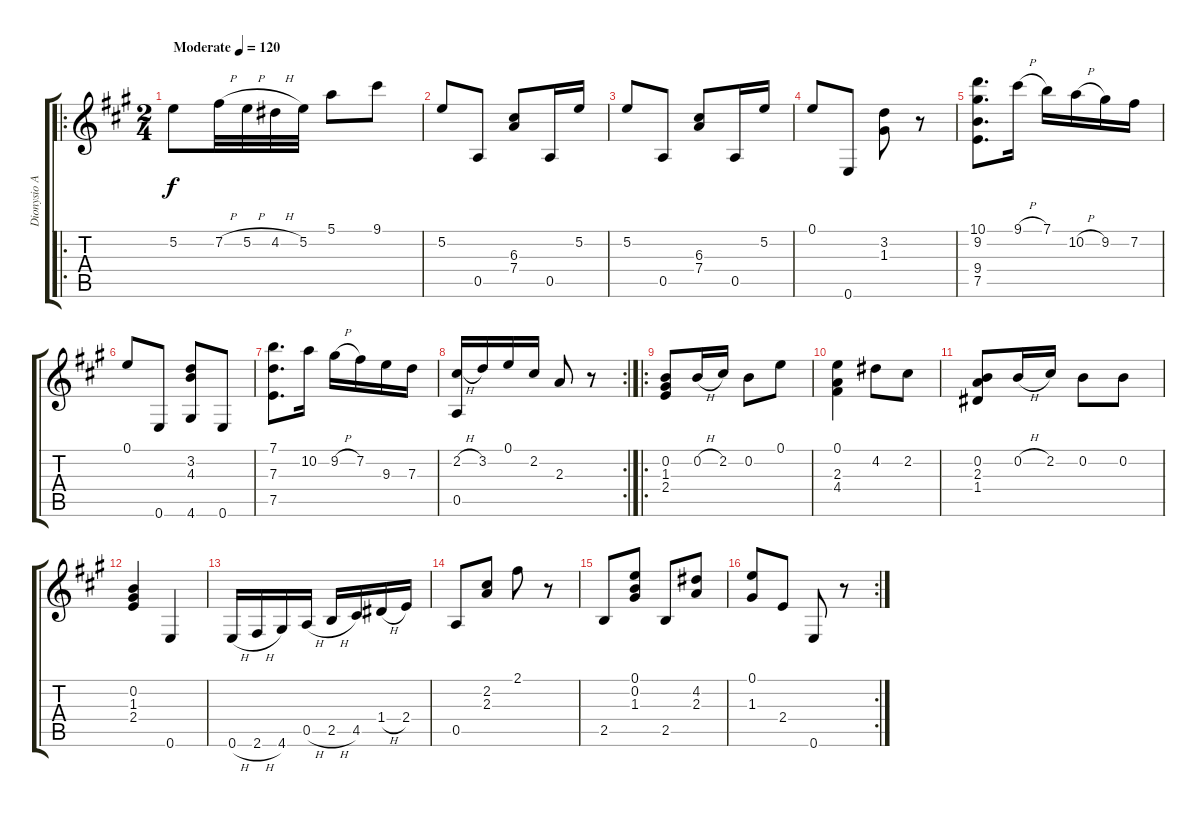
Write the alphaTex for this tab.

\track ("Dionysio Aguado" "Dionysio A") {instrument acousticguitarnylon}
\staff {score tabs}
\tuning (E4 B3 G3 D3 A2 E2) {hide}
\ro
\ts (2 4)
\tempo (120 "Moderate")
\clef g2
\ks a
5.2.8{dy f instrument acousticguitarnylon} 7.2{h}.32 5.2{h}.32 4.2{h}.32 5.2.32 5.1.8 9.1.8 |
5.2.8 0.5.8 (6.3 7.4).8 0.5.16 5.2.16 |
5.2.8 0.5.8 (6.3 7.4).8 0.5.16 5.2.16 |
0.1.8 0.6.8 (3.2 1.3).8 r.8 |
(10.1 9.2 9.4 7.5).8{d} 9.1{h}.16 7.1.16 10.2{h}.16 9.2.16 7.2.16 |
0.1.8 0.6.8 (3.2 4.3 4.6).8 0.6.8 |
(7.1 7.3 7.5).8{d} 10.2.16 9.2{h}.16 7.2.16 9.3.16 7.3.16 |
\rc 2
(2.2{h} 0.5).16 3.2.16 0.1.16 2.2.16 2.3.8 r.8 |
\ro
(0.2 1.3 2.4).8 0.2{h}.16 2.2.16 0.2.8 0.1.8 |
(0.1 2.3 4.4).4 4.2.8 2.2.8 |
(0.2 2.3 1.4).8 0.2{h}.16 2.2.16 0.2.8 0.2.8 |
(0.2 1.3 2.4).4 0.6.4 |
0.6{h}.16 2.6{h}.16 4.6.16 0.5{h}.16 2.5{h}.16 4.5.16 1.4{h}.16 2.4.16 |
0.5.8 (2.2 2.3).8 2.1.8 r.8 |
2.5.8 (0.1 0.2 1.3).8 2.5.8 (4.2 2.3).8 |
\rc 2
(0.1 1.3).8 2.4.8 0.6.8 r.8
